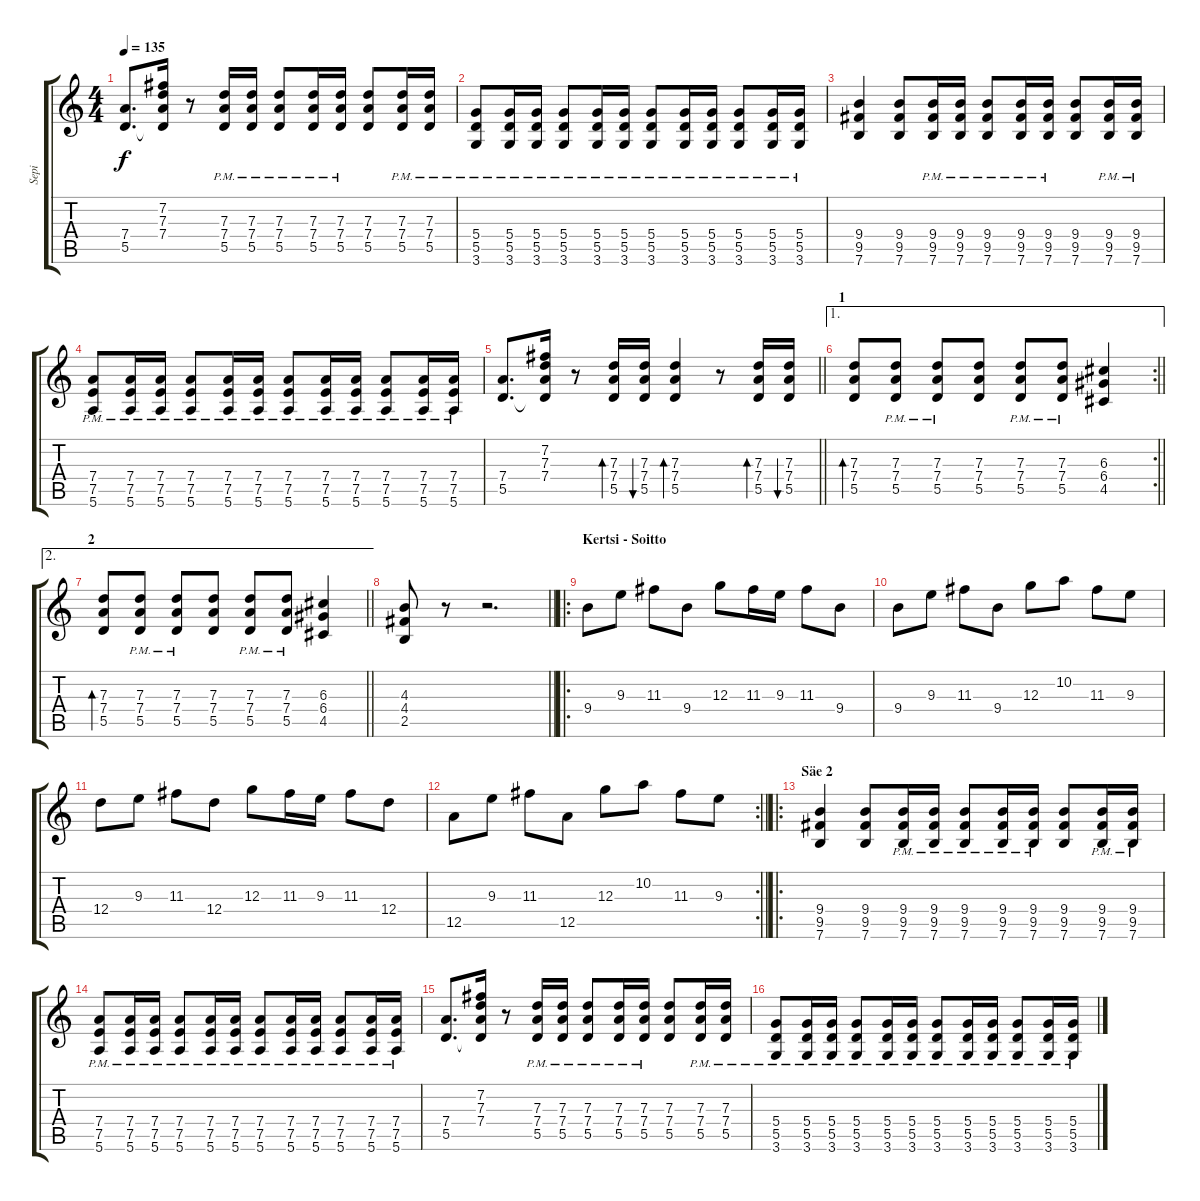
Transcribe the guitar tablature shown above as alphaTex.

\track ("Sepi" "Sepi") {instrument overdrivenguitar}
\staff {score tabs}
\tuning (E4 B3 G3 D3 A2 E2) {hide}
\ts (4 4)
\tempo 135
\clef g2
\ks c
(7.4 5.5).8{d dy f} (7.2 7.3 7.4 5.5{t}).16 r.8 (7.3{pm} 7.4{pm} 5.5{pm}).16 (7.3{pm} 7.4{pm} 5.5{pm}).16 (7.3{pm} 7.4{pm} 5.5{pm}).8 (7.3{pm} 7.4{pm} 5.5{pm}).16 (7.3{pm} 7.4{pm} 5.5{pm}).16 (7.3 7.4 5.5).8 (7.3{pm} 7.4{pm} 5.5{pm}).16 (7.3{pm} 7.4{pm} 5.5{pm}).16 |
(5.4{pm} 5.5{pm} 3.6{pm}).8 (5.4{pm} 5.5{pm} 3.6{pm}).16 (5.4{pm} 5.5{pm} 3.6{pm}).16 (5.4{pm} 5.5{pm} 3.6{pm}).8 (5.4{pm} 5.5{pm} 3.6{pm}).16 (5.4{pm} 5.5{pm} 3.6{pm}).16 (5.4{pm} 5.5{pm} 3.6{pm}).8 (5.4{pm} 5.5{pm} 3.6{pm}).16 (5.4{pm} 5.5{pm} 3.6{pm}).16 (5.4{pm} 5.5{pm} 3.6{pm}).8 (5.4{pm} 5.5{pm} 3.6{pm}).16 (5.4{pm} 5.5{pm} 3.6{pm}).16 |
(9.4 9.5 7.6).4 (9.4 9.5 7.6).8 (9.4{pm} 9.5{pm} 7.6{pm}).16 (9.4{pm} 9.5{pm} 7.6{pm}).16 (9.4{pm} 9.5{pm} 7.6{pm}).8 (9.4{pm} 9.5{pm} 7.6{pm}).16 (9.4{pm} 9.5{pm} 7.6{pm}).16 (9.4 9.5 7.6).8 (9.4{pm} 9.5{pm} 7.6{pm}).16 (9.4{pm} 9.5{pm} 7.6{pm}).16 |
(7.4{pm} 7.5{pm} 5.6{pm}).8 (7.4{pm} 7.5{pm} 5.6{pm}).16 (7.4{pm} 7.5{pm} 5.6{pm}).16 (7.4{pm} 7.5{pm} 5.6{pm}).8 (7.4{pm} 7.5{pm} 5.6{pm}).16 (7.4{pm} 7.5{pm} 5.6{pm}).16 (7.4{pm} 7.5{pm} 5.6{pm}).8 (7.4{pm} 7.5{pm} 5.6{pm}).16 (7.4{pm} 7.5{pm} 5.6{pm}).16 (7.4{pm} 7.5{pm} 5.6{pm}).8 (7.4{pm} 7.5{pm} 5.6{pm}).16 (7.4{pm} 7.5{pm} 5.6{pm}).16 |
\barLineRight lightlight
(7.4 5.5).8{d} (7.2 7.3 7.4 5.5{t}).16 r.8 (7.3 7.4 5.5).16{bd 60} (7.3 7.4 5.5).16{bu 60} (7.3 7.4 5.5).4{bd 60} r.8 (7.3 7.4 5.5).16{bd 60} (7.3 7.4 5.5).16{bu 60} |
\ae 1
\rc 2
\section ("" "1")
\barLineRight lightlight
(7.3 7.4 5.5).8{bd 60} (7.3{pm} 7.4{pm} 5.5{pm}).8 (7.3{pm} 7.4{pm} 5.5{pm}).8 (7.3 7.4 5.5).8 (7.3{pm} 7.4{pm} 5.5{pm}).8 (7.3{pm} 7.4{pm} 5.5{pm}).8 (6.3 6.4 4.5).4 |
\ae 2
\section ("" "2")
\barLineRight lightlight
(7.3 7.4 5.5).8{bd 60} (7.3{pm} 7.4{pm} 5.5{pm}).8 (7.3{pm} 7.4{pm} 5.5{pm}).8 (7.3 7.4 5.5).8 (7.3{pm} 7.4{pm} 5.5{pm}).8 (7.3{pm} 7.4{pm} 5.5{pm}).8 (6.3 6.4 4.5).4 |
\barLineRight lightlight
(4.3 4.4 2.5).8 r.8 r.2{d} |
\ro
\section ("" "Kertsi - Soitto")
9.4.8 9.3.8 11.3.8 9.4.8 12.3.8 11.3.16 9.3.16 11.3.8 9.4.8 |
9.4.8 9.3.8 11.3.8 9.4.8 12.3.8 10.2.8 11.3.8 9.3.8 |
12.4.8 9.3.8 11.3.8 12.4.8 12.3.8 11.3.16 9.3.16 11.3.8 12.4.8 |
\rc 2
\barLineRight lightlight
12.5.8 9.3.8 11.3.8 12.5.8 12.3.8 10.2.8 11.3.8 9.3.8 |
\ro
\section ("" "Säe 2")
(9.4 9.5 7.6).4 (9.4 9.5 7.6).8 (9.4{pm} 9.5{pm} 7.6{pm}).16 (9.4{pm} 9.5{pm} 7.6{pm}).16 (9.4{pm} 9.5{pm} 7.6{pm}).8 (9.4{pm} 9.5{pm} 7.6{pm}).16 (9.4{pm} 9.5{pm} 7.6{pm}).16 (9.4 9.5 7.6).8 (9.4{pm} 9.5{pm} 7.6{pm}).16 (9.4{pm} 9.5{pm} 7.6{pm}).16 |
(7.4{pm} 7.5{pm} 5.6{pm}).8 (7.4{pm} 7.5{pm} 5.6{pm}).16 (7.4{pm} 7.5{pm} 5.6{pm}).16 (7.4{pm} 7.5{pm} 5.6{pm}).8 (7.4{pm} 7.5{pm} 5.6{pm}).16 (7.4{pm} 7.5{pm} 5.6{pm}).16 (7.4{pm} 7.5{pm} 5.6{pm}).8 (7.4{pm} 7.5{pm} 5.6{pm}).16 (7.4{pm} 7.5{pm} 5.6{pm}).16 (7.4{pm} 7.5{pm} 5.6{pm}).8 (7.4{pm} 7.5{pm} 5.6{pm}).16 (7.4{pm} 7.5{pm} 5.6{pm}).16 |
(7.4 5.5).8{d} (7.2 7.3 7.4 5.5{t}).16 r.8 (7.3{pm} 7.4{pm} 5.5{pm}).16 (7.3{pm} 7.4{pm} 5.5{pm}).16 (7.3{pm} 7.4{pm} 5.5{pm}).8 (7.3{pm} 7.4{pm} 5.5{pm}).16 (7.3{pm} 7.4{pm} 5.5{pm}).16 (7.3 7.4 5.5).8 (7.3{pm} 7.4{pm} 5.5{pm}).16 (7.3{pm} 7.4{pm} 5.5{pm}).16 |
(5.4{pm} 5.5{pm} 3.6{pm}).8 (5.4{pm} 5.5{pm} 3.6{pm}).16 (5.4{pm} 5.5{pm} 3.6{pm}).16 (5.4{pm} 5.5{pm} 3.6{pm}).8 (5.4{pm} 5.5{pm} 3.6{pm}).16 (5.4{pm} 5.5{pm} 3.6{pm}).16 (5.4{pm} 5.5{pm} 3.6{pm}).8 (5.4{pm} 5.5{pm} 3.6{pm}).16 (5.4{pm} 5.5{pm} 3.6{pm}).16 (5.4{pm} 5.5{pm} 3.6{pm}).8 (5.4{pm} 5.5{pm} 3.6{pm}).16 (5.4{pm} 5.5{pm} 3.6{pm}).16
